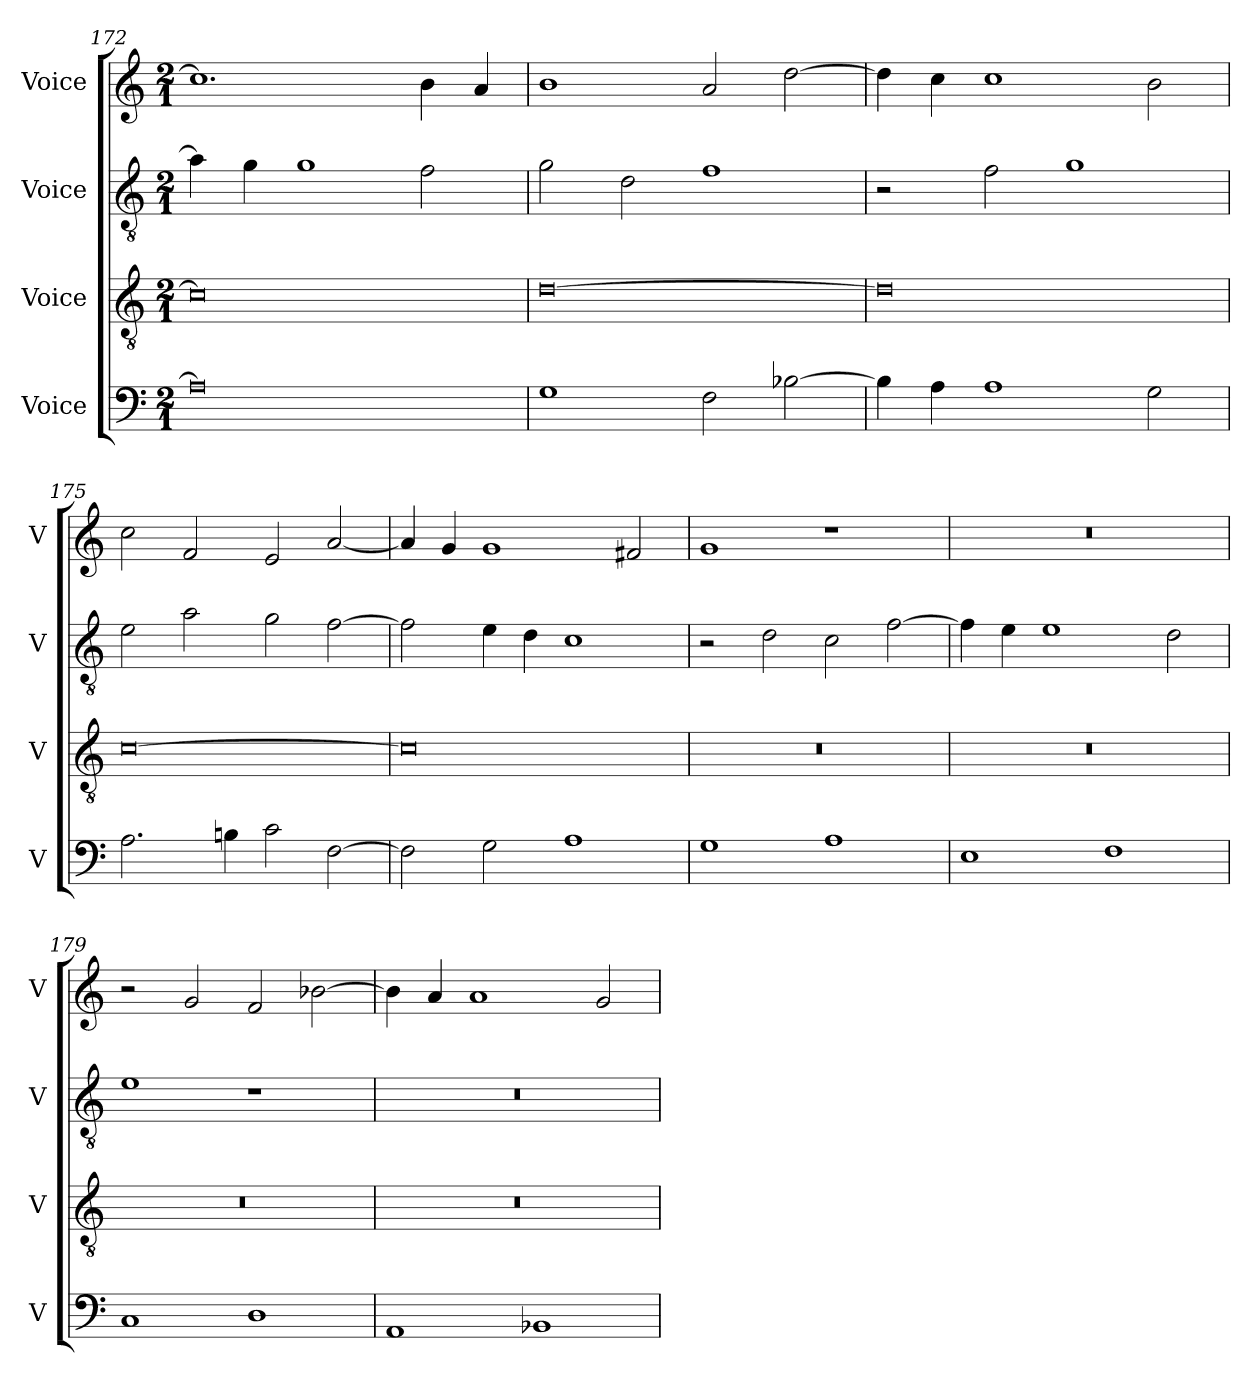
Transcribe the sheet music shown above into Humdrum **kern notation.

**kern	**kern	**kern	**kern
*part4	*part3	*part2	*part1
*staff4	*staff3	*staff2	*staff1
*I"Voice	*I"Voice	*I"Voice	*I"Voice
*I'V	*I'V	*I'V	*I'V
*clefF4	*clefGv2	*clefGv2	*clefG2
*k[]	*k[]	*k[]	*k[]
*M2/1	*M2/1	*M2/1	*M2/1
=172	=172	=172	=172
0A]	0c]	4a\]	1.cc]
.	.	4g\	.
.	.	1g	.
.	.	2f\	4b\
.	.	.	4a/
=173	=173	=173	=173
1G	[0d	2g\	1b
.	.	2d\	.
2F\	.	1f	2a/
[2B-X\	.	.	[2dd\
!!LO:PB:g=z
=174	=174	=174	=174
4B-\]	0d]	2r	4dd\]
4A\	.	.	4cc\
1A	.	2f\	1cc
.	.	1g	.
2G\	.	.	2b\
=175	=175	=175	=175
2.A\	[0c	2e\	2cc\
.	.	2a\	2f/
4Bn\	.	.	.
2c\	.	2g\	2e/
[2F\	.	[2f\	[2a/
=176	=176	=176	=176
2F\]	0c]	2f\]	4a/]
.	.	.	4g/
2G\	.	4e\	1g
.	.	4d\	.
1A	.	1c	.
.	.	.	2f#X/
=177	=177	=177	=177
1G	0r	2r	1g
.	.	2d\	.
1A	.	2c\	1r
.	.	[2f\	.
=178	=178	=178	=178
1E	0r	4f\]	0r
.	.	4e\	.
.	.	1e	.
1F	.	.	.
.	.	2d\	.
=179	=179	=179	=179
1C	0r	1e	2r
.	.	.	2g/
1D	.	1r	2f/
.	.	.	[2b-X\
!!LO:LB:g=z
=180	=180	=180	=180
1AA	0r	0r	4b-\]
.	.	.	4a/
.	.	.	1a
1BB-X	.	.	.
.	.	.	2g/
=	=	=	=
*-	*-	*-	*-
